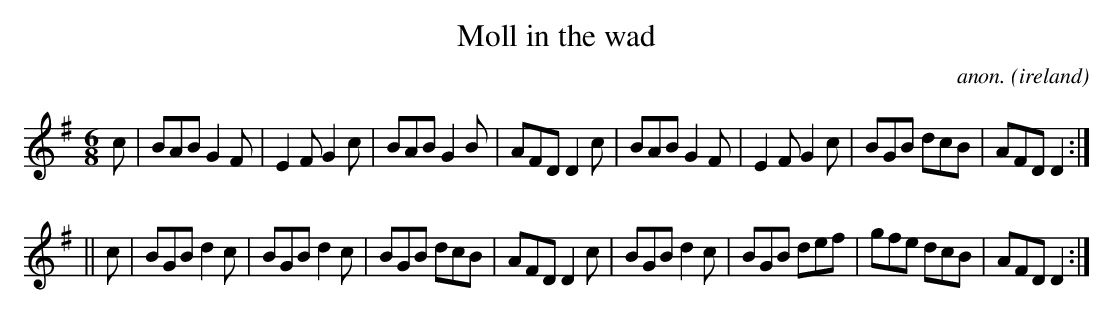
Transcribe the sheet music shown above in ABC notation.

X:1
T:Moll in the wad
O:ireland
C:anon.
M:6/8
L:1/8
K:Dmix
c|BAB G2F|E2F G2c|BAB G2B|AFD D2c|BAB G2F|E2F G2c|BGB dcB|AFD D2:|
||c|BGB d2c|BGB d2c|BGB dcB|AFD D2c|BGB d2c|BGB def|gfe dcB|AFD D2:|
